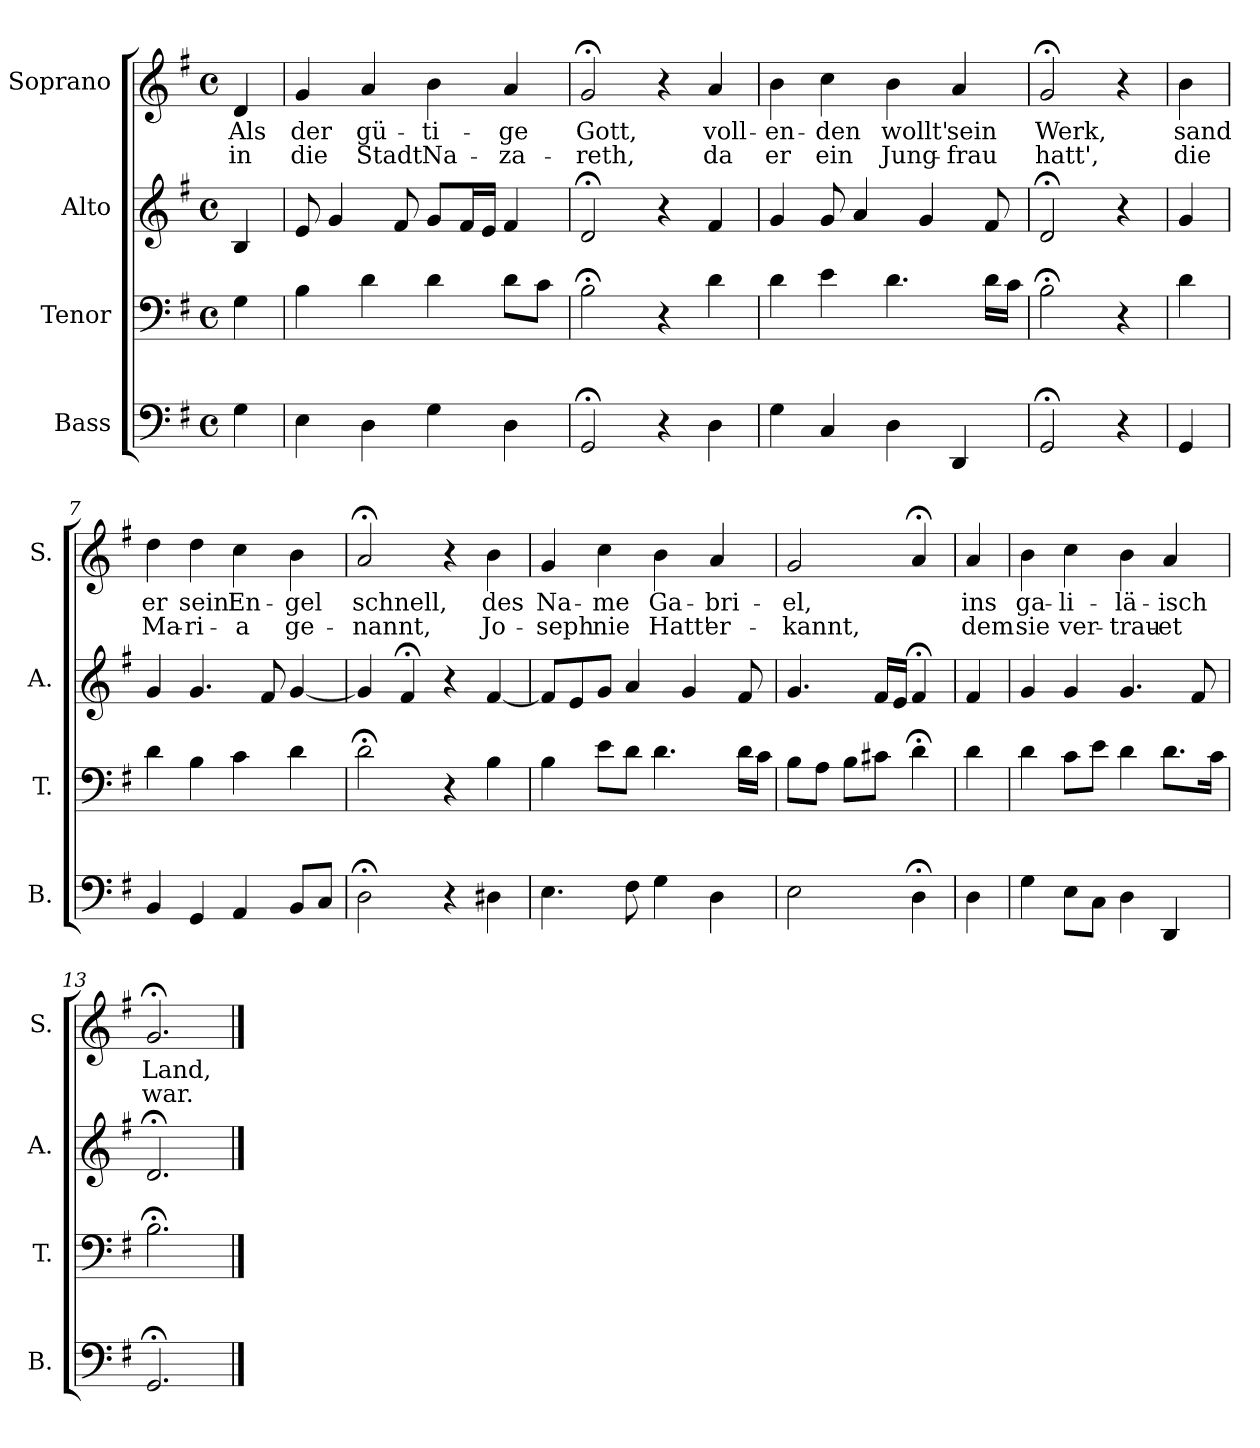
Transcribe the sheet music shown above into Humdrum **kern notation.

**kern	**kern	**kern	**kern	**text	**text
*part4	*part3	*part2	*part1	*part1	*part1
*staff4	*staff3	*staff2	*staff1	*staff1	*staff1
*I"Bass	*I"Tenor	*I"Alto	*I"Soprano	*	*
*I'B.	*I'T.	*I'A.	*I'S.	*	*
*clefF4	*clefF4	*clefG2	*clefG2	*	*
*k[f#]	*k[f#]	*k[f#]	*k[f#]	*	*
*G:	*G:	*G:	*G:	*	*
*M4/4	*M4/4	*M4/4	*M4/4	*	*
*met(c)	*met(c)	*met(c)	*met(c)	*	*
=1	=1	=1	=1	=1	=1
!	!	!	!	!LO:LY:b	!LO:LY:b
4G\	4G\	4B/	4d/	Als	in
=2	=2	=2	=2	=2	=2
!	!	!	!	!LO:LY:b	!LO:LY:b
4E\	4B\	8e/	4g/	der	die
.	.	4g/	.	.	.
!	!	!	!	!LO:LY:b	!LO:LY:b
4D\	4d\	.	4a/	gü-	Stadt
.	.	8f#/	.	.	.
!	!	!	!	!LO:LY:b	!LO:LY:b
4G\	4d\	8g/L	4b\	-ti-	Na-
.	.	16f#/L	.	.	.
.	.	16e/JJ	.	.	.
!	!	!	!	!LO:LY:b	!LO:LY:b
4D\	8d\L	4f#/	4a/	-ge	-za-
.	8c\J	.	.	.	.
=3	=3	=3	=3	=3	=3
!	!	!	!	!LO:LY:b	!LO:LY:b
2GG;</	2B;<\	2d;</	2g;</	Gott,	-reth,
4r	4r	4r	4r	.	.
!	!	!	!	!LO:LY:b	!LO:LY:b
4D\	4d\	4f#/	4a/	voll-	da
=4	=4	=4	=4	=4	=4
!	!	!	!	!LO:LY:b	!LO:LY:b
4G\	4d\	4g/	4b\	-en-	er
!	!	!	!	!LO:LY:b	!LO:LY:b
4C/	4e\	8g/	4cc\	-den	ein
.	.	4a/	.	.	.
!	!	!	!	!LO:LY:b	!LO:LY:b
4D\	4.d\	.	4b\	wollt'	Jung-
.	.	4g/	.	.	.
!	!	!	!	!LO:LY:b	!LO:LY:b
4DD/	.	.	4a/	sein	-frau
.	16d\LL	8f#/	.	.	.
.	16c\JJ	.	.	.	.
=5	=5	=5	=5	=5	=5
!	!	!	!	!LO:LY:b	!LO:LY:b
2GG;</	2B;<\	2d;</	2g;</	Werk,	hatt',
4r	4r	4r	4r	.	.
!!LO:LB:g=z
=6	=6	=6	=6	=6	=6
!	!	!	!	!LO:LY:b	!LO:LY:b
4GG/	4d\	4g/	4b\	sand	die
=7	=7	=7	=7	=7	=7
!	!	!	!	!LO:LY:b	!LO:LY:b
4BB/	4d\	4g/	4dd\	er	Ma-
!	!	!	!	!LO:LY:b	!LO:LY:b
4GG/	4B\	4.g/	4dd\	sein'	-ri-
!	!	!	!	!LO:LY:b	!LO:LY:b
4AA/	4c\	.	4cc\	En-	-a
.	.	8f#/	.	.	.
!	!	!	!	!LO:LY:b	!LO:LY:b
8BB/L	4d\	[4g/	4b\	-gel	ge-
8C/J	.	.	.	.	.
=8	=8	=8	=8	=8	=8
!	!	!	!	!LO:LY:b	!LO:LY:b
2D;<\	2d;<\	4g/]	2a;</	schnell,	-nannt,
.	.	4f#;</	.	.	.
4r	4r	4r	4r	.	.
!	!	!	!	!LO:LY:b	!LO:LY:b
4D#X\	4B\	[4f#/	4b\	des	Jo-
=9	=9	=9	=9	=9	=9
!	!	!	!	!LO:LY:b	!LO:LY:b
4.E\	4B\	8f#/L]	4g/	Na-	-seph
.	.	8e/	.	.	.
!	!	!	!	!LO:LY:b	!LO:LY:b
.	8e\L	8g/J	4cc\	-me	nie
8F#\	8d\J	4a/	.	.	.
!	!	!	!	!LO:LY:b	!LO:LY:b
4G\	4.d\	.	4b\	Ga-	Hatt'
.	.	4g/	.	.	.
!	!	!	!	!LO:LY:b	!LO:LY:b
4D\	.	.	4a/	-bri-	er-
.	16d\LL	8f#/	.	.	.
.	16c\JJ	.	.	.	.
=10	=10	=10	=10	=10	=10
!	!	!	!	!LO:LY:b	!LO:LY:b
2E\	8B\L	4.g/	2g/	-el,	-kannt,
.	8A\J	.	.	.	.
.	8B\L	.	.	.	.
.	8c#X\J	16f#/LL	.	.	.
.	.	16e/JJ	.	.	.
4D;<\	4d;<\	4f#;</	4a;</	.	.
!!LO:PB:g=z
=11	=11	=11	=11	=11	=11
!	!	!	!	!LO:LY:b	!LO:LY:b
4D\	4d\	4f#/	4a/	ins	dem
=12	=12	=12	=12	=12	=12
!	!	!	!	!LO:LY:b	!LO:LY:b
4G\	4d\	4g/	4b\	ga-	sie
!	!	!	!	!LO:LY:b	!LO:LY:b
8E\L	8c\L	4g/	4cc\	-li-	ver-
8C\J	8e\J	.	.	.	.
!	!	!	!	!LO:LY:b	!LO:LY:b
4D\	4d\	4.g/	4b\	-lä-	-trau-
!	!	!	!	!LO:LY:b	!LO:LY:b
4DD/	8.d\L	.	4a/	-isch	-et
.	.	8f#/	.	.	.
.	16c\Jk	.	.	.	.
=13	=13	=13	=13	=13	=13
!	!	!	!	!LO:LY:b	!LO:LY:b
2.GG;</	2.B;<\	2.d;</	2.g;</	Land,	war.
==	==	==	==	==	==
*-	*-	*-	*-	*-	*-
